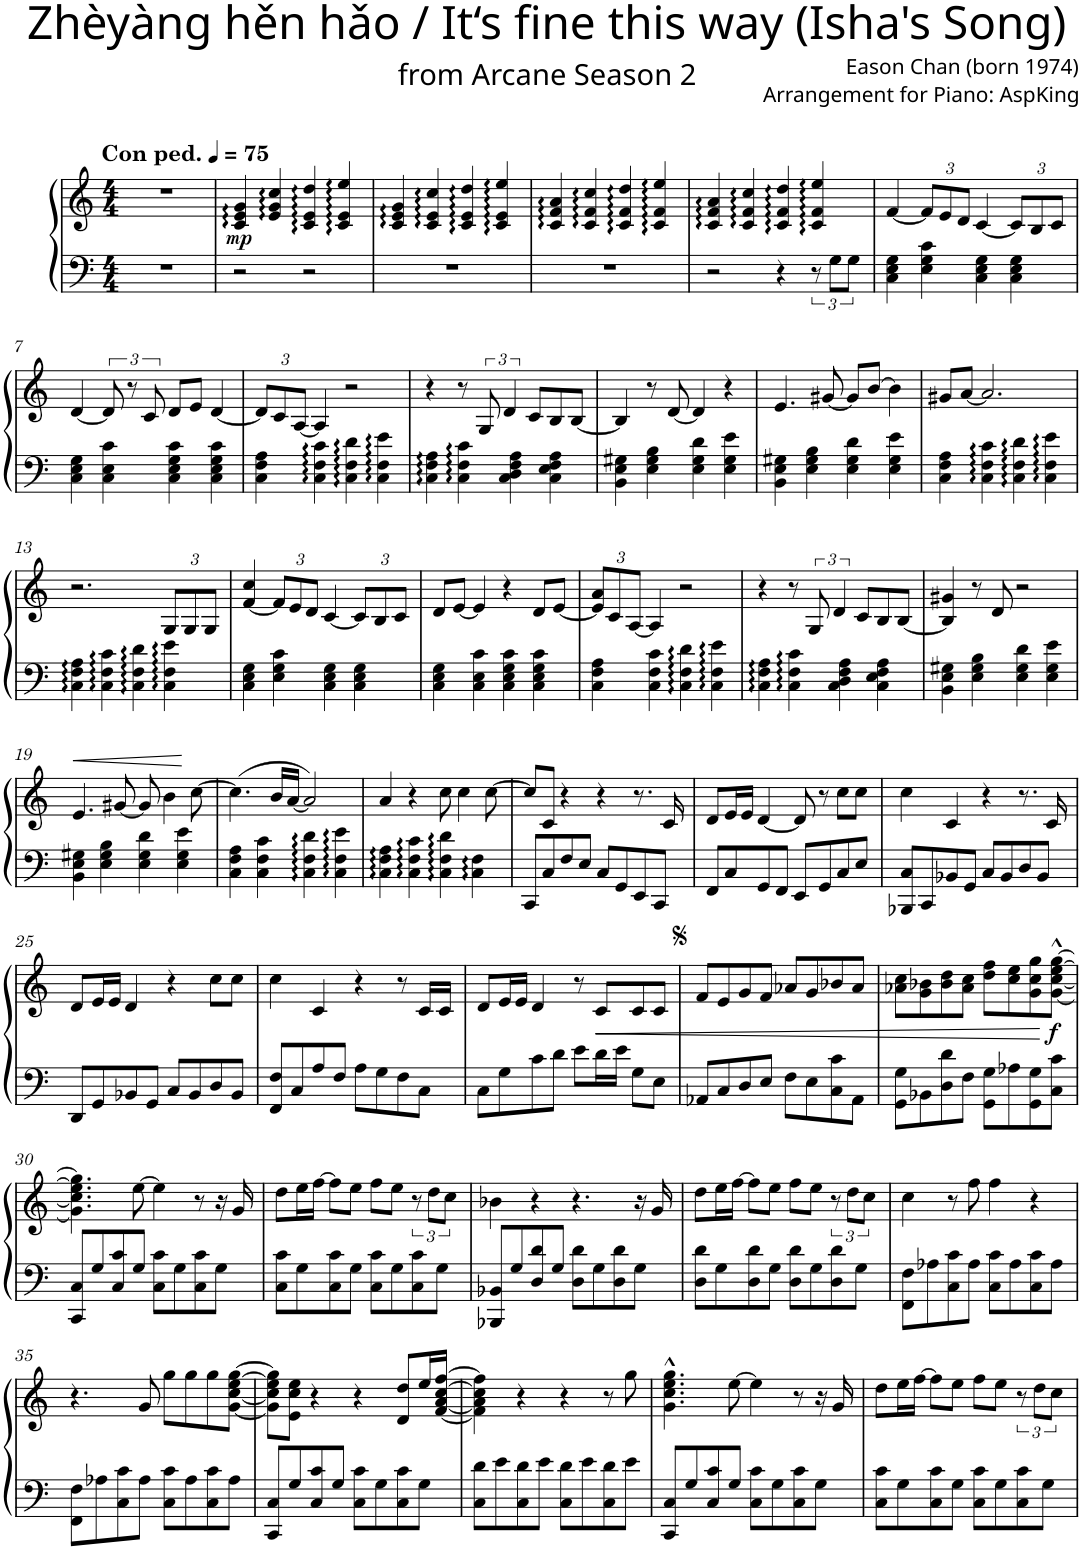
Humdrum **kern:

**kern	**kern	**dynam
*part1	*part1	*part1
*staff2	*staff1	*staff1/2
*I"Piano	*	*
*I'Pno.	*	*
*clefF4	*clefG2	*
*k[]	*k[]	*
*M4/4	*M4/4	*
*MM75	*MM75	*
=1	=1	=1
!	!LO:TX:a:B:t=Con ped.	!
1r	1r	.
=2	=2	=2
!	!	!LO:DY:b
2r	4c/ 4e/ 4g/	mp
.	4e/ 4g/ 4cc/	.
2r	4c/ 4e/ 4dd/	.
.	4c/ 4e/ 4ee/	.
=3	=3	=3
1r	4c/ 4e/ 4g/	.
.	4c/ 4e/ 4cc/	.
.	4c/ 4e/ 4dd/	.
.	4c/ 4e/ 4ee/	.
=4	=4	=4
1r	4c/ 4f/ 4a/	.
.	4c/ 4f/ 4cc/	.
.	4c/ 4f/ 4dd/	.
.	4c/ 4f/ 4ee/	.
=5	=5	=5
2r	4c/ 4f/ 4a/	.
.	4c/ 4f/ 4cc/	.
4r	4c/ 4f/ 4dd/	.
12r	4c/ 4f/ 4ee/	.
12G\L	.	.
12G\J	.	.
=6	=6	=6
4C\ 4E\ 4G\	[4f/	.
*	*Xbrackettup	*
4E\ 4G\ 4c\	12f/L]	.
.	12e/	.
.	12d/J	.
4C\ 4E\ 4G\	[4c/	.
4C\ 4E\ 4G\	12c/L]	.
.	12B/	.
.	12c/J	.
!!LO:LB:g=z
=7	=7	=7
4C\ 4E\ 4G\	[4d/	.
*	*brackettup	*
4C\ 4E\ 4c\	12d/]	.
.	12r	.
.	12c/	.
4C\ 4E\ 4G\ 4c\	8d/L	.
.	8e/J	.
4C\ 4E\ 4G\ 4c\	[4d/	.
=8	=8	=8
*	*Xbrackettup	*
4C\ 4F\ 4A\	12d/L]	.
.	12c/	.
.	[12A/J	.
4C\ 4F\ 4c\	4A/]	.
4C\ 4F\ 4d\	2r	.
4C\ 4F\ 4e\	.	.
=9	=9	=9
4C\ 4F\ 4A\	4r	.
4C\ 4F\ 4c\	8r	.
*	*brackettup	*
.	12G/	.
.	6d/	.
4C\ 4D\ 4F\ 4A\	.	.
.	8c/L	.
4C\ 4E\ 4F\ 4A\	8B/	.
.	[8B/J	.
=10	=10	=10
4BB\ 4E\ 4G#X\	4B/]	.
4E\ 4G#\ 4B\	8r	.
.	[8d/	.
4E\ 4G#\ 4d\	4d/]	.
4E\ 4G#\ 4e\	4r	.
=11	=11	=11
4BB\ 4E\ 4G#X\	4.e/	.
4E\ 4G#\ 4B\	.	.
.	[8g#X/	.
4E\ 4G#\ 4d\	8g#/L]	.
.	[8b/J	.
4E\ 4G#\ 4e\	4b\]	.
=12	=12	=12
4C\ 4F\ 4A\	8g#X/L	.
.	[8a/J	.
4C\ 4F\ 4c\	2.a/]	.
4C\ 4F\ 4d\	.	.
4C\ 4F\ 4e\	.	.
!!LO:LB:g=z
=13	=13	=13
4C\ 4F\ 4A\	2.r	.
4C\ 4F\ 4c\	.	.
4C\ 4F\ 4d\	.	.
*	*Xbrackettup	*
4C\ 4F\ 4e\	12G/L	.
.	12G/	.
.	12G/J	.
=14	=14	=14
4C\ 4E\ 4G\	[4f/ 4cc/	.
4E\ 4G\ 4c\	12f/L]	.
.	12e/	.
.	12d/J	.
4C\ 4E\ 4G\	[4c/	.
4C\ 4E\ 4G\	12c/L]	.
.	12B/	.
.	12c/J	.
=15	=15	=15
4C\ 4E\ 4G\	8d/L	.
.	[8e/J	.
4C\ 4E\ 4c\	4e/]	.
4C\ 4E\ 4G\ 4c\	4r	.
4C\ 4E\ 4G\ 4c\	8d/L	.
.	[8e/J	.
=16	=16	=16
4C\ 4F\ 4A\	12e/] 12a/L	.
.	12c/	.
.	[12A/J	.
4C\ 4F\ 4c\	4A/]	.
4C\ 4F\ 4d\	2r	.
4C\ 4F\ 4e\	.	.
=17	=17	=17
4C\ 4F\ 4A\	4r	.
4C\ 4F\ 4c\	8r	.
*	*brackettup	*
.	12G/	.
.	6d/	.
4C\ 4D\ 4F\ 4A\	.	.
.	8c/L	.
4C\ 4E\ 4F\ 4A\	8B/	.
.	[8B/J	.
=18	=18	=18
4BB\ 4E\ 4G#X\	4B/] 4g#X/	.
4E\ 4G#\ 4B\	8r	.
.	8d/	.
4E\ 4G#\ 4d\	2r	.
4E\ 4G#\ 4e\	.	.
!!LO:LB:g=z
=19	=19	=19
!	!	!LO:HP:b
4BB\ 4E\ 4G#X\	4.e/	<
4E\ 4G#\ 4B\	.	.
.	[8g#X/	.
4E\ 4G#\ 4d\	8g#/]	.
.	4b\	.
4E\ 4G#\ 4e\	.	.
.	[8cc\	[
=20	=20	=20
4C\ 4F\ 4A\	(4.cc\]	.
4C\ 4F\ 4c\	.	.
.	16b/LL	.
.	[16a/JJ	.
4C\ 4F\ 4d\	2a/])	.
4C\ 4F\ 4e\	.	.
=21	=21	=21
4C\ 4F\ 4A\	4a/	.
4C\ 4F\ 4c\	4r	.
4C\ 4F\ 4d\	8cc\	.
.	4cc\	.
4C\ 4F\	.	.
.	[8cc\	.
=22	=22	=22
8CC/L	8cc/L]	.
8C/	8c/J	.
8F/	4r	.
8E/J	.	.
8C/L	4r	.
8GG/	.	.
8EE/	8.r	.
8CC/J	.	.
.	16c/	.
=23	=23	=23
8FF/L	8d/L	.
8C/	16e/L	.
.	16e/JJ	.
8GG/	[4d/	.
8FF/J	.	.
8EE/L	8d/]	.
8GG/	8r	.
8C/	8cc\L	.
8E/J	8cc\J	.
=24	=24	=24
8BBB-X/ 8C/L	4cc\	.
8CC/	.	.
8BB-X/	4c/	.
8GG/J	.	.
8C/L	4r	.
8BB-/	.	.
8D/	8.r	.
8BB-/J	.	.
.	16c/	.
!!LO:LB:g=z
=25	=25	=25
8DD/L	8d/L	.
8GG/	16e/L	.
.	16e/JJ	.
8BB-X/	4d/	.
8GG/J	.	.
8C/L	4r	.
8BB-/	.	.
8D/	8cc\L	.
8BB-/J	8cc\J	.
=26	=26	=26
8FF/ 8F/L	4cc\	.
8C/	.	.
8A/	4c/	.
8F/J	.	.
8A\L	4r	.
8G\	.	.
8F\	8r	.
8C\J	16c/LL	.
.	16c/JJ	.
=27	=27	=27
8C\L	8d/L	.
8G\	16e/L	.
.	16e/JJ	.
8c\	4d/	.
8d\J	.	.
8e\L	8r	.
!	!	!LO:HP:b
16d\L	8c/L	<
16e\JJ	.	.
8G\L	8c/	.
8E\J	8c/J	.
=28	=28	=28
8AA-X/L	8f/L	.
8C/	8e/	.
8D/	8g/	.
8E/J	8f/J	.
8F\L	8a-X/L	.
8E\	8g/	.
8C\ 8c\	8b-X/	.
8AA-\J	8a-/J	.
=29	=29	=29
8GG\ 8G\L	8a-X\ 8cc\L	.
8BB-X\	8g\ 8b-X\	.
8D\ 8d\	8b-\ 8dd\	.
8F\J	8a-\ 8cc\J	.
8GG\ 8G\L	8dd\ 8ff\L	.
8A-X\	8cc\ 8ee\	.
8GG\ 8G\	8g\ 8cc\ 8gg\	.
!	!	!LO:DY:n=1:b
8C\ 8c\J	[8g\^^ [8cc\^^ [8ee\^^ [8gg\^^J	[ f
!!LO:LB:g=z
=30	=30	=30
8CC/ 8C/L	4.g\] 4.cc\] 4.ee\] 4.gg\]	.
8G/	.	.
8C/ 8c/	.	.
8G/J	[8ee\	.
8C\ 8c\L	4ee\]	.
8G\	.	.
8C\ 8c\	8r	.
8G\J	16r	.
.	16g/	.
=31	=31	=31
8C\ 8c\L	8dd\L	.
8G\	16ee\L	.
.	[16ff\JJ	.
8C\ 8c\	8ff\L]	.
8G\J	8ee\J	.
8C\ 8c\L	8ff\L	.
8G\	8ee\J	.
8C\ 8c\	12r	.
.	12dd\L	.
8G\J	.	.
.	12cc\J	.
=32	=32	=32
8BBB-X/ 8BB-X/L	4b-X\	.
8G/	.	.
8D/ 8d/	4r	.
8G/J	.	.
8D\ 8d\L	4.r	.
8G\	.	.
8D\ 8d\	.	.
8G\J	16r	.
.	16g/	.
=33	=33	=33
8D\ 8d\L	8dd\L	.
8G\	16ee\L	.
.	[16ff\JJ	.
8D\ 8d\	8ff\L]	.
8G\J	8ee\J	.
8D\ 8d\L	8ff\L	.
8G\	8ee\J	.
8D\ 8d\	12r	.
.	12dd\L	.
8G\J	.	.
.	12cc\J	.
=34	=34	=34
8FF\ 8F\L	4cc\	.
8A-X\	.	.
8C\ 8c\	8r	.
8A-\J	8ff\	.
8C\ 8c\L	4ff\	.
8A-\	.	.
8C\ 8c\	4r	.
8A-\J	.	.
!!LO:LB:g=z
=35	=35	=35
8FF\ 8F\L	4.r	.
8A-X\	.	.
8C\ 8c\	.	.
8A-\J	8g/	.
8C\ 8c\L	8gg\L	.
8A-\	8gg\	.
8C\ 8c\	8gg\	.
8A-\J	[8g\ [8cc\ [8ee\ [8gg\J	.
=36	=36	=36
8CC/ 8C/L	8g\] 8cc\] 8ee\] 8gg\]L	.
8G/	8e\ 8cc\ 8ee\J	.
8C/ 8c/	4r	.
8G/J	.	.
8C\ 8c\L	4r	.
8G\	.	.
8C\ 8c\	8d/ 8dd/L	.
8G\J	16ee/L	.
.	[16f/ [16a/ [16cc/ [16ff/JJ	.
=37	=37	=37
8C\ 8d\L	4f\] 4a\] 4cc\] 4ff\]	.
8e\	.	.
8C\ 8d\	4r	.
8e\J	.	.
8C\ 8d\L	4r	.
8e\	.	.
8C\ 8d\	8r	.
8e\J	8gg\	.
=38	=38	=38
8CC/ 8C/L	4.g\^^ 4.cc\^^ 4.ee\^^ 4.gg\^^	.
8G/	.	.
8C/ 8c/	.	.
8G/J	[8ee\	.
8C\ 8c\L	4ee\]	.
8G\	.	.
8C\ 8c\	8r	.
8G\J	16r	.
.	16g/	.
=39	=39	=39
8C\ 8c\L	8dd\L	.
8G\	16ee\L	.
.	[16ff\JJ	.
8C\ 8c\	8ff\L]	.
8G\J	8ee\J	.
8C\ 8c\L	8ff\L	.
8G\	8ee\J	.
8C\ 8c\	12r	.
.	12dd\L	.
8G\J	.	.
.	12cc\J	.
=	=	=
*-	*-	*-
